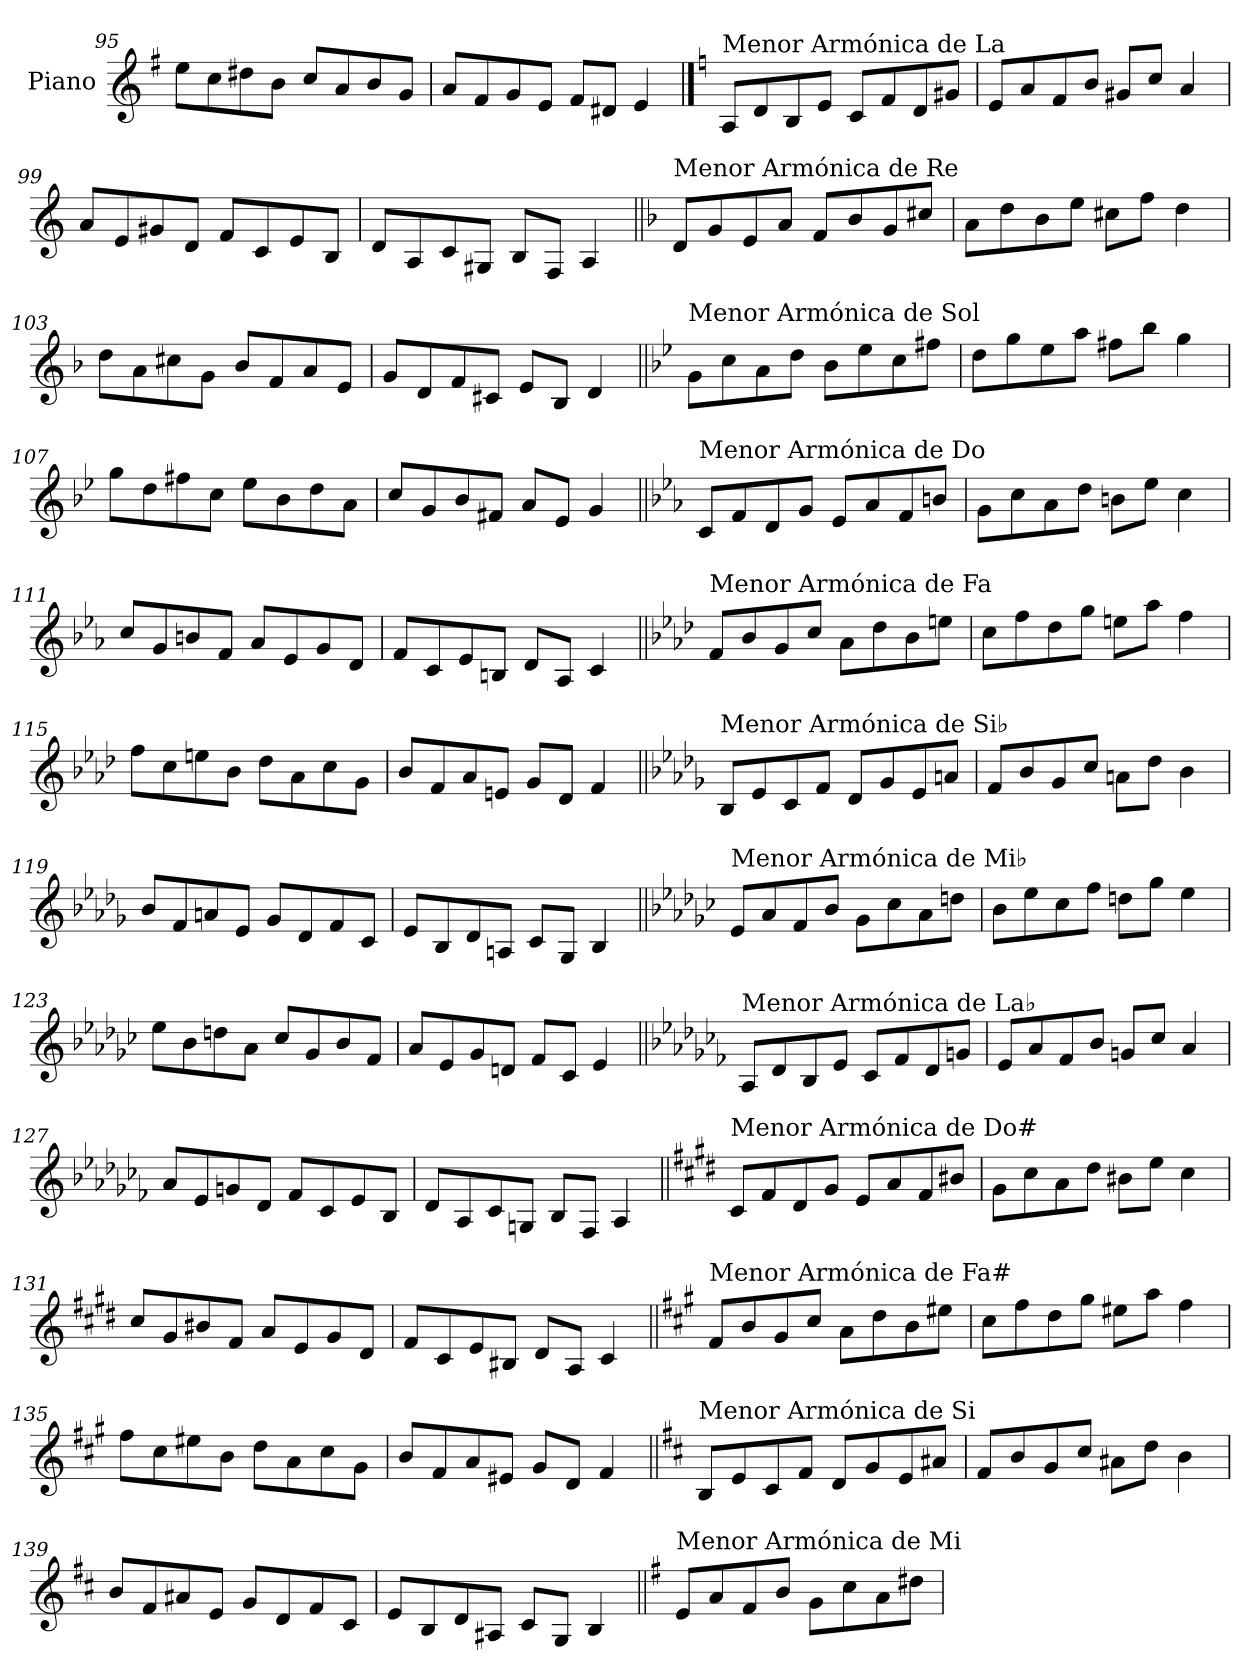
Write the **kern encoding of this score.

**kern
*part1
*staff1
*I"Piano
*I'Pno.
*clefG2
*k[f#]
=95
8ee\L
8cc\
8dd#X\
8b\J
8cc/L
8a/
8b/
8g/J
=96
8a/L
8f#/
8g/
8e/J
8f#/L
8d#X/J
4e/
!!LO:PB:g=z
==97
*k[]
!LO:TX:a:t=Menor Armónica de La
8A/L
8d/
8B/
8e/J
8c/L
8f/
8d/
8g#X/J
=98
8e/L
8a/
8f/
8b/J
8g#X/L
8cc/J
4a/
=99
8a/L
8e/
8g#X/
8d/J
8f/L
8c/
8e/
8B/J
=100
8d/L
8A/
8c/
8G#X/J
8B/L
8F/J
4A/
!!LO:LB:g=z
=101||
*k[b-]
!LO:TX:a:t=Menor Armónica de Re
8d/L
8g/
8e/
8a/J
8f/L
8b-/
8g/
8cc#X/J
=102
8a\L
8dd\
8b-\
8ee\J
8cc#X\L
8ff\J
4dd\
=103
8dd\L
8a\
8cc#X\
8g\J
8b-/L
8f/
8a/
8e/J
=104
8g/L
8d/
8f/
8c#X/J
8e/L
8B-/J
4d/
!!LO:LB:g=z
=105||
*k[b-e-]
!LO:TX:a:t=Menor Armónica de Sol
8g\L
8cc\
8a\
8dd\J
8b-\L
8ee-\
8cc\
8ff#X\J
=106
8dd\L
8gg\
8ee-\
8aa\J
8ff#X\L
8bb-\J
4gg\
=107
8gg\L
8dd\
8ff#X\
8cc\J
8ee-\L
8b-\
8dd\
8a\J
=108
8cc/L
8g/
8b-/
8f#X/J
8a/L
8e-/J
4g/
!!LO:LB:g=z
=109||
*k[b-e-a-]
!LO:TX:a:t=Menor Armónica de Do
8c/L
8f/
8d/
8g/J
8e-/L
8a-/
8f/
8bn/J
=110
8g\L
8cc\
8a-\
8dd\J
8bn\L
8ee-\J
4cc\
=111
8cc/L
8g/
8bn/
8f/J
8a-/L
8e-/
8g/
8d/J
=112
8f/L
8c/
8e-/
8Bn/J
8d/L
8A-/J
4c/
!!LO:LB:g=z
=113||
*k[b-e-a-d-]
!LO:TX:a:t=Menor Armónica de Fa
8f/L
8b-/
8g/
8cc/J
8a-\L
8dd-\
8b-\
8een\J
=114
8cc\L
8ff\
8dd-\
8gg\J
8een\L
8aa-\J
4ff\
=115
8ff\L
8cc\
8een\
8b-\J
8dd-\L
8a-\
8cc\
8g\J
=116
8b-/L
8f/
8a-/
8en/J
8g/L
8d-/J
4f/
!!LO:LB:g=z
=117||
*k[b-e-a-d-g-]
!LO:TX:a:t=Menor Armónica de Si♭
8B-/L
8e-/
8c/
8f/J
8d-/L
8g-/
8e-/
8an/J
=118
8f/L
8b-/
8g-/
8cc/J
8an\L
8dd-\J
4b-\
=119
8b-/L
8f/
8an/
8e-/J
8g-/L
8d-/
8f/
8c/J
=120
8e-/L
8B-/
8d-/
8An/J
8c/L
8G-/J
4B-/
!!LO:LB:g=z
=121||
*k[b-e-a-d-g-c-]
!LO:TX:a:t=Menor Armónica de Mi♭
8e-/L
8a-/
8f/
8b-/J
8g-\L
8cc-\
8a-\
8ddn\J
=122
8b-\L
8ee-\
8cc-\
8ff\J
8ddn\L
8gg-\J
4ee-\
=123
8ee-\L
8b-\
8ddn\
8a-\J
8cc-/L
8g-/
8b-/
8f/J
=124
8a-/L
8e-/
8g-/
8dn/J
8f/L
8c-/J
4e-/
!!LO:LB:g=z
=125||
*k[b-e-a-d-g-c-f-]
!LO:TX:a:t=Menor Armónica de La♭
8A-/L
8d-/
8B-/
8e-/J
8c-/L
8f-/
8d-/
8gn/J
=126
8e-/L
8a-/
8f-/
8b-/J
8gn/L
8cc-/J
4a-/
=127
8a-/L
8e-/
8gn/
8d-/J
8f-/L
8c-/
8e-/
8B-/J
=128
8d-/L
8A-/
8c-/
8Gn/J
8B-/L
8F-/J
4A-/
!!LO:LB:g=z
=129||
*k[f#c#g#d#]
!LO:TX:a:t=Menor Armónica de Do#
8c#/L
8f#/
8d#/
8g#/J
8e/L
8a/
8f#/
8b#X/J
=130
8g#\L
8cc#\
8a\
8dd#\J
8b#X\L
8ee\J
4cc#\
=131
8cc#/L
8g#/
8b#X/
8f#/J
8a/L
8e/
8g#/
8d#/J
=132
8f#/L
8c#/
8e/
8B#X/J
8d#/L
8A/J
4c#/
!!LO:LB:g=z
=133||
*k[f#c#g#]
!LO:TX:a:t=Menor Armónica de Fa#
8f#/L
8b/
8g#/
8cc#/J
8a\L
8dd\
8b\
8ee#X\J
=134
8cc#\L
8ff#\
8dd\
8gg#\J
8ee#X\L
8aa\J
4ff#\
=135
8ff#\L
8cc#\
8ee#X\
8b\J
8dd\L
8a\
8cc#\
8g#\J
=136
8b/L
8f#/
8a/
8e#X/J
8g#/L
8d/J
4f#/
!!LO:LB:g=z
=137||
*k[f#c#]
!LO:TX:a:t=Menor Armónica de Si
8B/L
8e/
8c#/
8f#/J
8d/L
8g/
8e/
8a#X/J
=138
8f#/L
8b/
8g/
8cc#/J
8a#X\L
8dd\J
4b\
=139
8b/L
8f#/
8a#X/
8e/J
8g/L
8d/
8f#/
8c#/J
=140
8e/L
8B/
8d/
8A#X/J
8c#/L
8G/J
4B/
!!LO:LB:g=z
=141||
*k[f#]
!LO:TX:a:t=Menor Armónica de Mi
8e/L
8a/
8f#/
8b/J
8g\L
8cc\
8a\
8dd#X\J
=
*-
